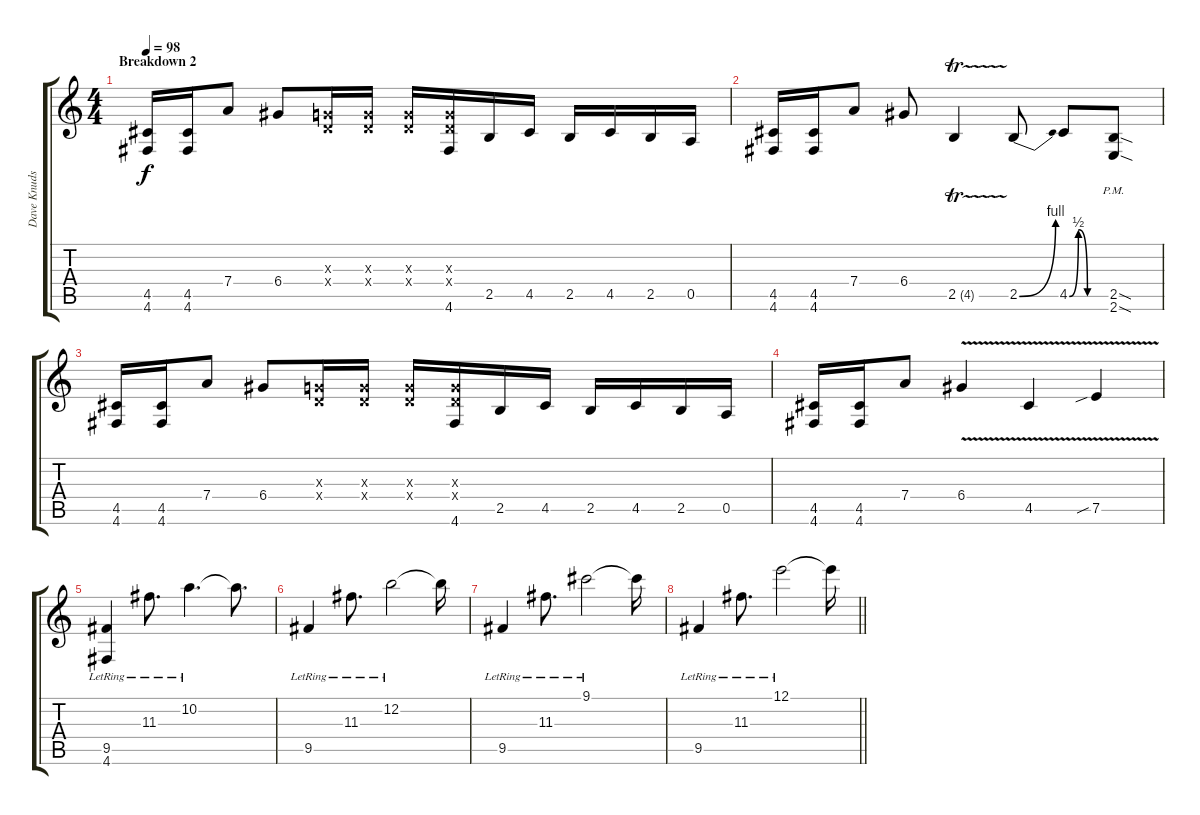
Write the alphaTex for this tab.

\track ("Dave Knudson" "Dave Knuds") {instrument electricguitarclean}
\staff {score tabs}
\tuning (E4 B3 G3 D3 A2 D2) {hide}
\ts (4 4)
\section ("" "Breakdown 2")
\tempo 98
\clef g2
\ks c
(4.5 4.6).16{dy f} (4.5 4.6).16 7.4.8 6.4.8 (0.3{x} 0.4{x}).16 (0.3{x} 0.4{x}).16 (0.3{x} 0.4{x}).16 (0.3{x} 0.4{x} 4.6).16 2.5.16 4.5.16 2.5.16 4.5.16 2.5.16 0.5.16 |
(4.5 4.6).16 (4.5 4.6).16 7.4.8 6.4.8 2.5{tr (4 32)}.4 2.5{be (bend 0 0 60 4)}.8 4.5{be (custom 0 0 15 2 30 0 60 0)}.8 (2.5{sod pm} 2.6{sod pm}).8 |
(4.5 4.6).16 (4.5 4.6).16 7.4.8 6.4.8 (0.3{x} 0.4{x}).16 (0.3{x} 0.4{x}).16 (0.3{x} 0.4{x}).16 (0.3{x} 0.4{x} 4.6).16 2.5.16 4.5.16 2.5.16 4.5.16 2.5.16 0.5.16 |
(4.5 4.6).16 (4.5 4.6).16 7.4.8 6.4{v}.4 4.5{v}.4 7.5{v sib}.4 |
(9.5 4.6{lr}).4 11.3{lr}.8{d volume 13 instrument electricguitarclean} 10.2{lr}.4{d} 10.2{t}.8{d} |
9.5{lr}.4 11.3{lr}.8{d} 12.2{lr}.2 12.2{t}.16 |
9.5{lr}.4 11.3{lr}.8{d} 9.1{lr}.2 9.1{t}.16 |
\barLineRight lightlight
9.5{lr}.4 11.3{lr}.8{d} 12.1{lr}.2 12.1{t}.16
